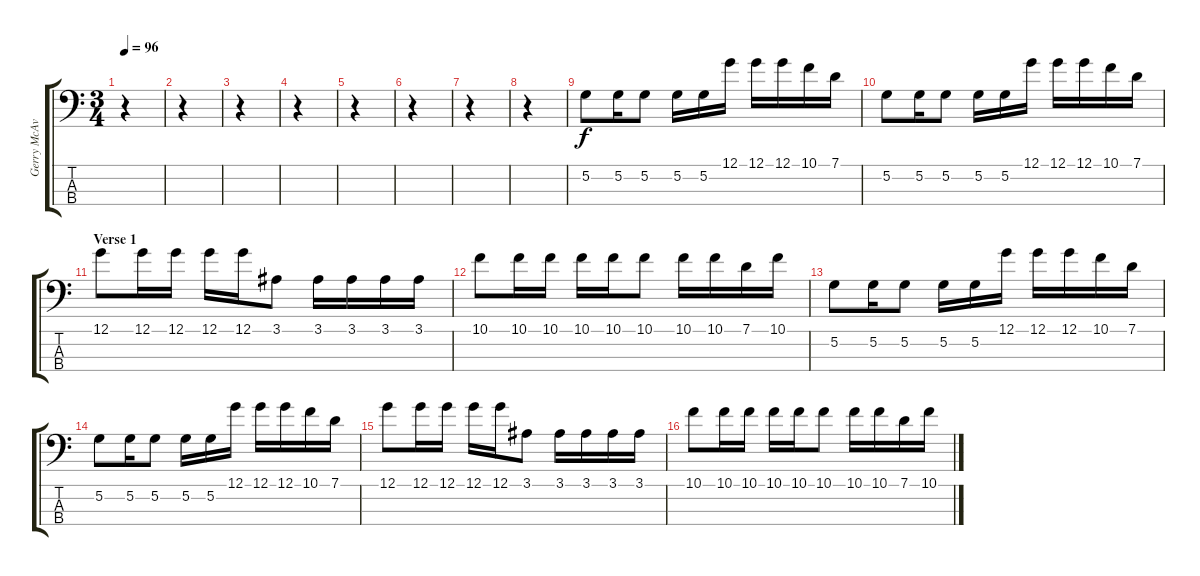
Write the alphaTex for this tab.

\track ("Gerry McAvoy" "Gerry McAv") {instrument electricbassfinger}
\staff {score tabs}
\tuning (G2 D2 A1 E1) {hide}
\ts (3 4)
\tempo 96
\clef f4
\ks c
r.4{dy f instrument electricbassfinger} |
r.4 |
r.4 |
r.4 |
r.4 |
r.4 |
r.4 |
r.4 |
5.2.8 5.2.16 5.2.8 5.2.16 5.2.16 12.1.16 12.1.16 12.1.16 10.1.16 7.1.16 |
5.2.8 5.2.16 5.2.8 5.2.16 5.2.16 12.1.16 12.1.16 12.1.16 10.1.16 7.1.16 |
\section ("" "Verse 1")
12.1.8 12.1.16 12.1.16 12.1.16 12.1.16 3.1.8 3.1.16 3.1.16 3.1.16 3.1.16 |
10.1.8 10.1.16 10.1.16 10.1.16 10.1.16 10.1.8 10.1.16 10.1.16 7.1.16 10.1.16 |
5.2.8 5.2.16 5.2.8 5.2.16 5.2.16 12.1.16 12.1.16 12.1.16 10.1.16 7.1.16 |
5.2.8 5.2.16 5.2.8 5.2.16 5.2.16 12.1.16 12.1.16 12.1.16 10.1.16 7.1.16 |
12.1.8 12.1.16 12.1.16 12.1.16 12.1.16 3.1.8 3.1.16 3.1.16 3.1.16 3.1.16 |
10.1.8 10.1.16 10.1.16 10.1.16 10.1.16 10.1.8 10.1.16 10.1.16 7.1.16 10.1.16
